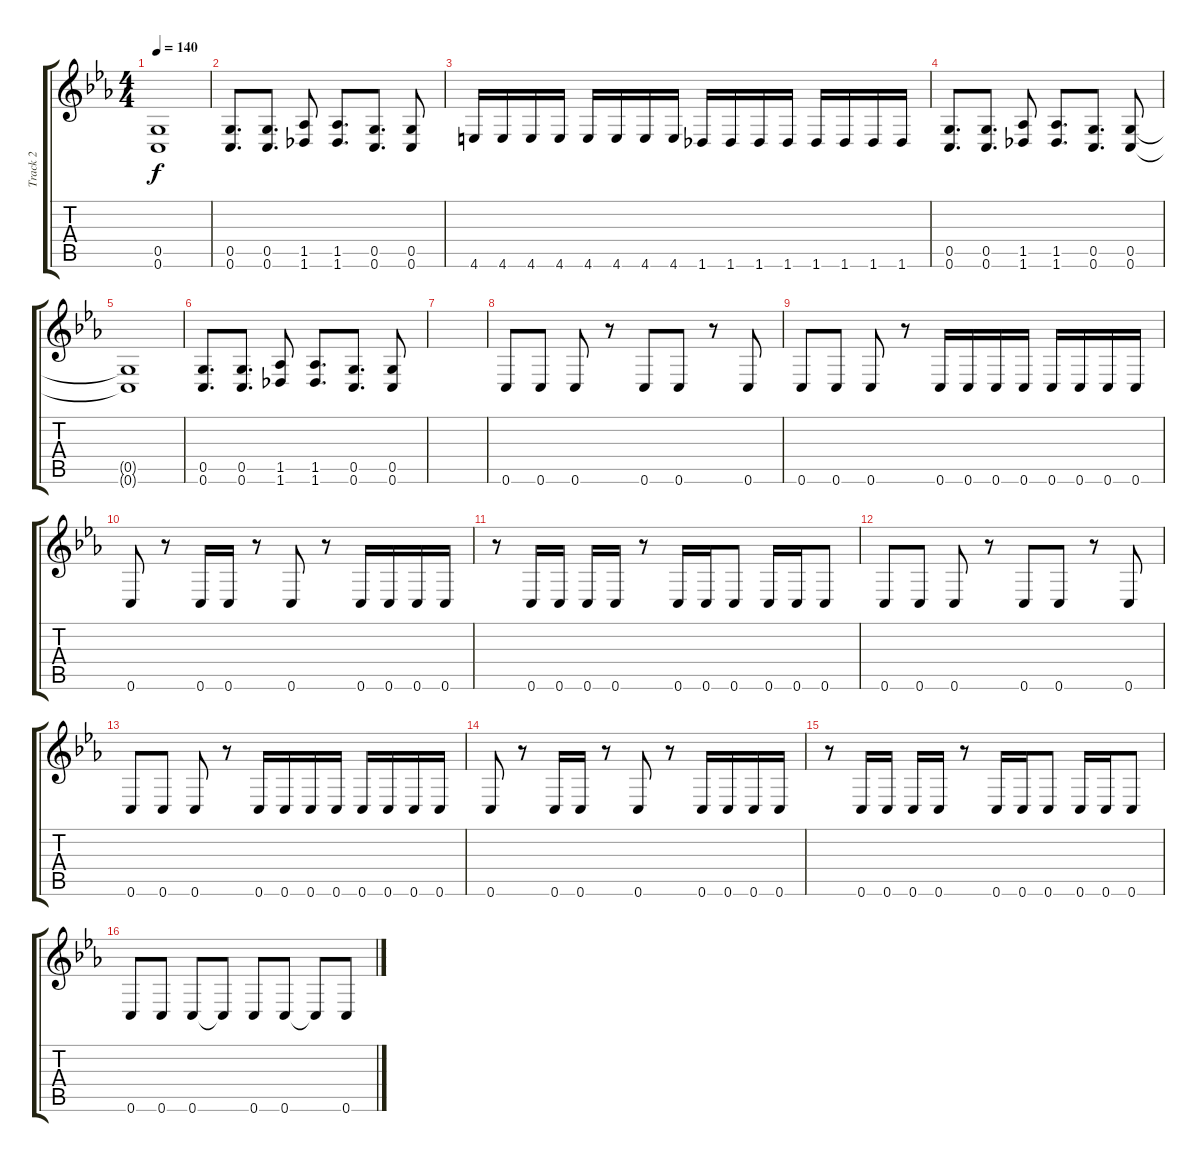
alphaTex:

\track ("Track 2" "Track 2") {instrument overdrivenguitar}
\staff {score tabs}
\tuning (D4 A3 F3 C3 G2 C2) {hide}
\ts (4 4)
\tempo 140
\clef g2
\ks cminor
(0.5{t} 0.6{t}).1{dy f} |
(0.5 0.6).8{d} (0.5 0.6).8{d} (1.5 1.6).8 (1.5 1.6).8{d} (0.5 0.6).8{d} (0.5 0.6).8 |
4.6.16 4.6.16 4.6.16 4.6.16 4.6.16 4.6.16 4.6.16 4.6.16 1.6.16 1.6.16 1.6.16 1.6.16 1.6.16 1.6.16 1.6.16 1.6.16 |
(0.5 0.6).8{d} (0.5 0.6).8{d} (1.5 1.6).8 (1.5 1.6).8{d} (0.5 0.6).8{d} (0.5 0.6).8 |
(0.5{t} 0.6{t}).1 |
(0.5 0.6).8{d} (0.5 0.6).8{d} (1.5 1.6).8 (1.5 1.6).8{d} (0.5 0.6).8{d} (0.5 0.6).8 |
|
0.6.8 0.6.8 0.6.8 r.8 0.6.8 0.6.8 r.8 0.6.8 |
0.6.8 0.6.8 0.6.8 r.8 0.6.16 0.6.16 0.6.16 0.6.16 0.6.16 0.6.16 0.6.16 0.6.16 |
0.6.8 r.8 0.6.16 0.6.16 r.8 0.6.8 r.8 0.6.16 0.6.16 0.6.16 0.6.16 |
r.8 0.6.16 0.6.16 0.6.16 0.6.16 r.8 0.6.16 0.6.16 0.6.8 0.6.16 0.6.16 0.6.8 |
0.6.8 0.6.8 0.6.8 r.8 0.6.8 0.6.8 r.8 0.6.8 |
0.6.8 0.6.8 0.6.8 r.8 0.6.16 0.6.16 0.6.16 0.6.16 0.6.16 0.6.16 0.6.16 0.6.16 |
0.6.8 r.8 0.6.16 0.6.16 r.8 0.6.8 r.8 0.6.16 0.6.16 0.6.16 0.6.16 |
r.8 0.6.16 0.6.16 0.6.16 0.6.16 r.8 0.6.16 0.6.16 0.6.8 0.6.16 0.6.16 0.6.8 |
0.6.8 0.6.8 0.6.8 0.6{t}.8 0.6.8 0.6.8 0.6{t}.8 0.6.8
